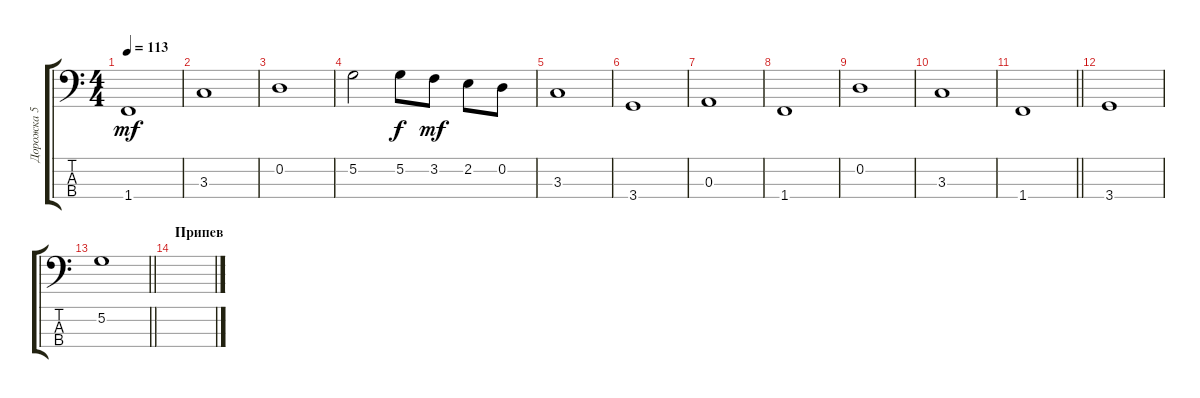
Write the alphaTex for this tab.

\track ("Дорожка 5" "Дорожка 5") {instrument acousticbass}
\staff {score tabs}
\tuning (G2 D2 A1 E1) {hide}
\ts (4 4)
\tempo 113
\clef f4
\ks c
1.4.1{dy mf} |
3.3.1 |
0.2.1 |
5.2.2 5.2.8{dy f} 3.2.8{dy mf} 2.2.8 0.2.8 |
3.3.1 |
3.4.1 |
0.3.1 |
1.4.1 |
0.2.1 |
3.3.1 |
\barLineRight lightlight
1.4.1 |
3.4.1 |
\barLineRight lightlight
5.2.1 |
\section ("" "Припев")
